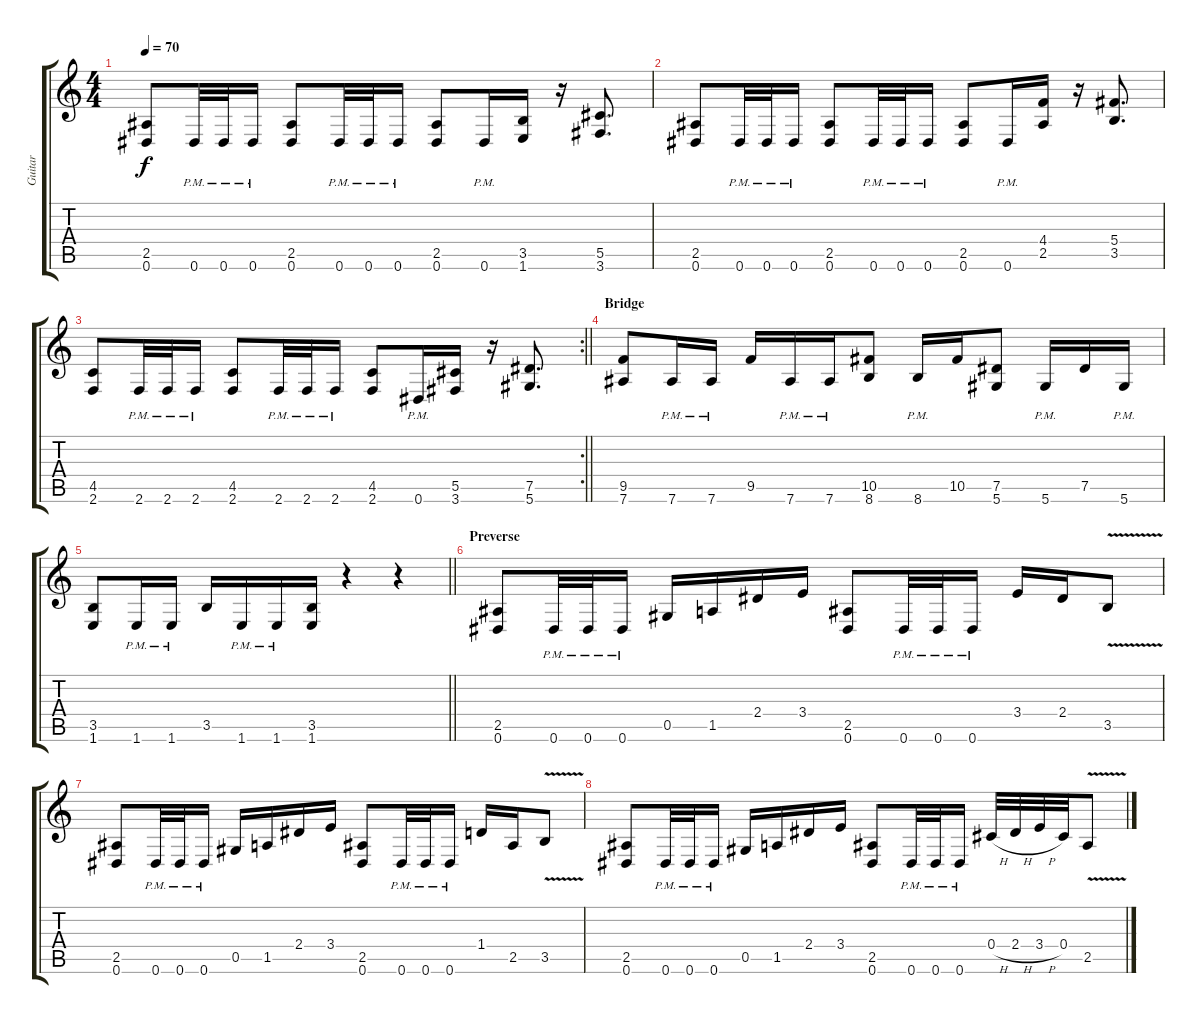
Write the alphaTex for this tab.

\track ("Guitar" "Guitar") {instrument distortionguitar bank 1}
\staff {score tabs}
\tuning (Eb4 Bb3 Gb3 Db3 Ab2 Eb2) {hide}
\ts (4 4)
\tempo 70
\clef g2
\ks c
(2.5 0.6).8{dy f} 0.6{pm}.32 0.6{pm}.32 0.6{pm}.16 (2.5 0.6).8 0.6{pm}.32 0.6{pm}.32 0.6{pm}.16 (2.5 0.6).8 0.6{pm}.16 (3.5 1.6).16 r.16 (5.5 3.6).8{d} |
(2.5 0.6).8 0.6{pm}.32 0.6{pm}.32 0.6{pm}.16 (2.5 0.6).8 0.6{pm}.32 0.6{pm}.32 0.6{pm}.16 (2.5 0.6).8 0.6{pm}.16 (4.4 2.5).16 r.16 (5.4 3.5).8{d} |
\rc 2
\barLineRight lightlight
(4.5 2.6).8 2.6{pm}.32 2.6{pm}.32 2.6{pm}.16 (4.5 2.6).8 2.6{pm}.32 2.6{pm}.32 2.6{pm}.16 (4.5 2.6).8 0.6{pm}.16 (5.5 3.6).16 r.16 (7.5 5.6).8{d} |
\section ("" "Bridge")
(9.5 7.6).8 7.6{pm}.16 7.6{pm}.16 9.5.16 7.6{pm}.16 7.6{pm}.16 (10.5 8.6).8 8.6{pm}.16 10.5.16 (7.5 5.6).8 5.6{pm}.16 7.5.16 5.6{pm}.16 |
\barLineRight lightlight
(3.5 1.6).8 1.6{pm}.16 1.6{pm}.16 3.5.16 1.6{pm}.16 1.6{pm}.16 (3.5 1.6).16 r.4 r.4 |
\section ("" "Preverse")
(2.5 0.6).8 0.6{pm}.32 0.6{pm}.32 0.6{pm}.16 0.5.16 1.5.16 2.4.16 3.4.16 (2.5 0.6).8 0.6{pm}.32 0.6{pm}.32 0.6{pm}.16 3.4.16 2.4.16 3.5{v}.8 |
(2.5 0.6).8 0.6{pm}.32 0.6{pm}.32 0.6{pm}.16 0.5.16 1.5.16 2.4.16 3.4.16 (2.5 0.6).8 0.6{pm}.32 0.6{pm}.32 0.6{pm}.16 1.4.16 2.5.16 3.5{v}.8 |
(2.5 0.6).8 0.6{pm}.32 0.6{pm}.32 0.6{pm}.16 0.5.16 1.5.16 2.4.16 3.4.16 (2.5 0.6).8 0.6{pm}.32 0.6{pm}.32 0.6{pm}.16 0.4{h}.32 2.4{h}.32 3.4{h}.32 0.4.32 2.5{v}.8
